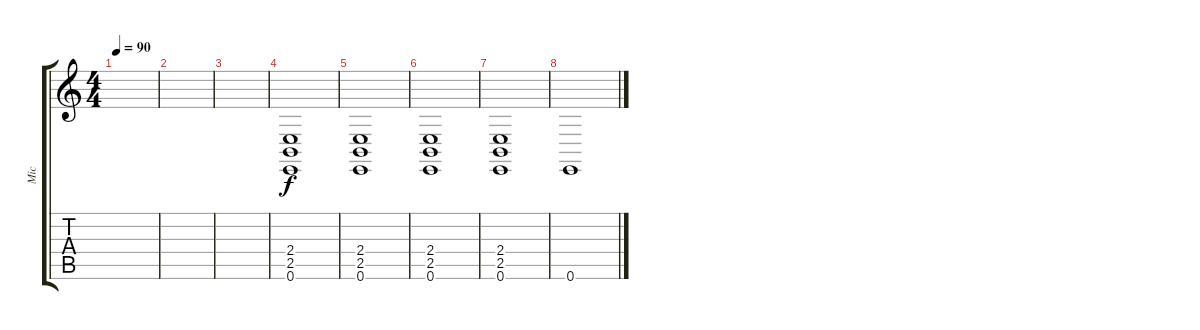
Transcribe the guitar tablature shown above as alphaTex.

\track ("Mic" "Mic") {instrument stringensemble1}
\staff {score tabs}
\tuning (E4 B3 G3 D3 A2 E2) {hide}
\ts (4 4)
\tempo 90
\clef g2
\ks c
|
|
|
(2.4 2.5 0.6).1 |
(2.4 2.5 0.6).1 |
(2.4 2.5 0.6).1 |
(2.4 2.5 0.6).1 |
0.6.1
